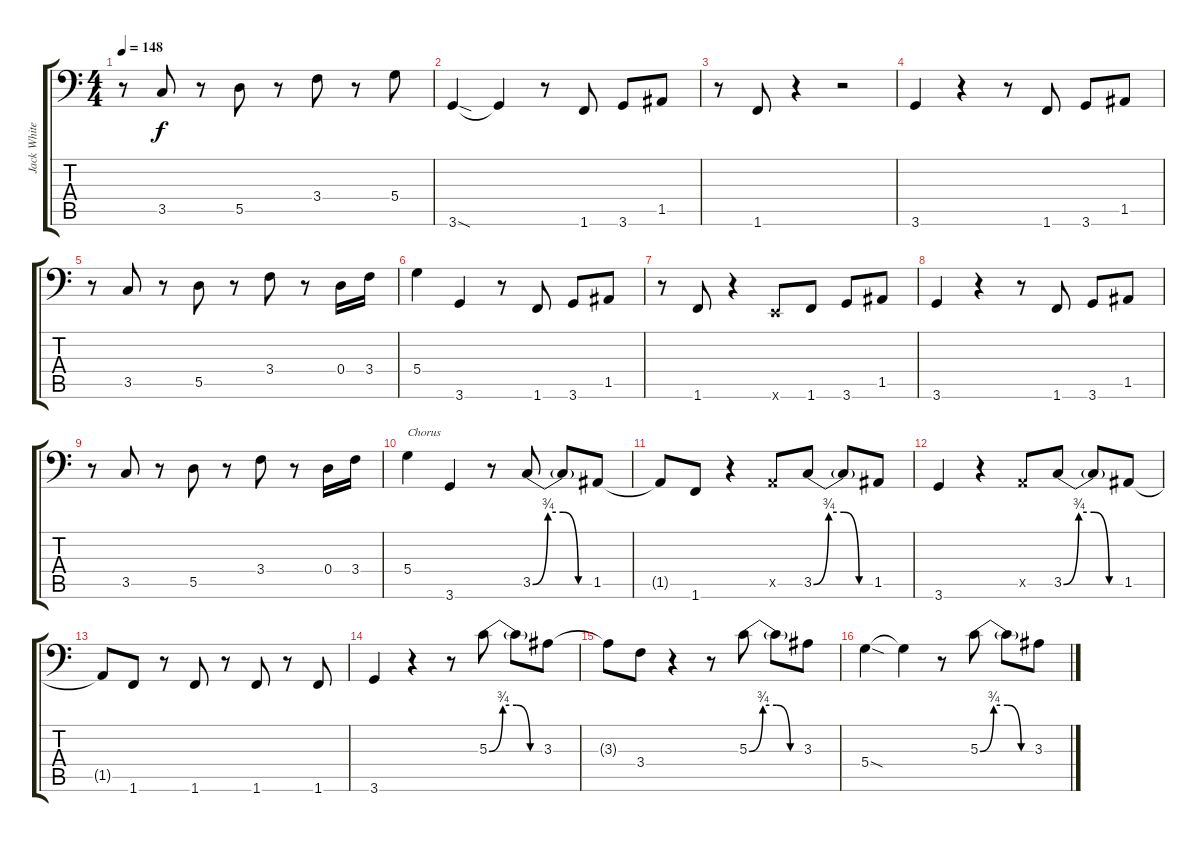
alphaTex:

\track ("Jack White Octaver Low" "Jack White") {instrument distortionguitar}
\staff {score tabs}
\tuning (E3 B2 G2 D2 A1 E1) {hide}
\ts (4 4)
\tempo 148
\clef f4
\ks c
r.8{dy f} 3.5.8 r.8 5.5.8 r.8 3.4.8 r.8 5.4.8 |
3.6{sod}.4 3.6{t}.4 r.8 1.6.8 3.6.8 1.5.8 |
r.8 1.6.8 r.4 r.2 |
3.6.4 r.4 r.8 1.6.8 3.6.8 1.5.8 |
r.8 3.5.8 r.8 5.5.8 r.8 3.4.8 r.8 0.4.16 3.4.16 |
5.4.4 3.6.4 r.8 1.6.8 3.6.8 1.5.8 |
r.8 1.6.8 r.4 0.6{x}.8 1.6.8 3.6.8 1.5.8 |
3.6.4 r.4 r.8 1.6.8 3.6.8 1.5.8 |
r.8 3.5.8 r.8 5.5.8 r.8 3.4.8 r.8 0.4.16 3.4.16 |
5.4.4{txt "Chorus"} 3.6.4 r.8 3.5{be (custom 0 0 15 3 30 3 45 0 60 0)}.8 3.5{t}.8 1.5.8 |
1.5{t}.8 1.6.8 r.4 0.5{x}.8 3.5{be (custom 0 0 15 3 30 3 45 0 60 0)}.8 3.5{t}.8 1.5.8 |
3.6.4 r.4 0.5{x}.8 3.5{be (custom 0 0 15 3 30 3 45 0 60 0)}.8 3.5{t}.8 1.5.8 |
1.5{t}.8 1.6.8 r.8 1.6.8 r.8 1.6.8 r.8 1.6.8 |
3.6.4 r.4 r.8 5.3{be (custom 0 0 15 3 30 3 45 0 60 0)}.8 5.3{t}.8 3.3.8 |
3.3{t}.8 3.4.8 r.4 r.8 5.3{be (custom 0 0 15 3 30 3 45 0 60 0)}.8 5.3{t}.8 3.3.8 |
5.4{sod}.4 5.4{t}.4 r.8 5.3{be (custom 0 0 15 3 30 3 45 0 60 0)}.8 5.3{t}.8 3.3.8
